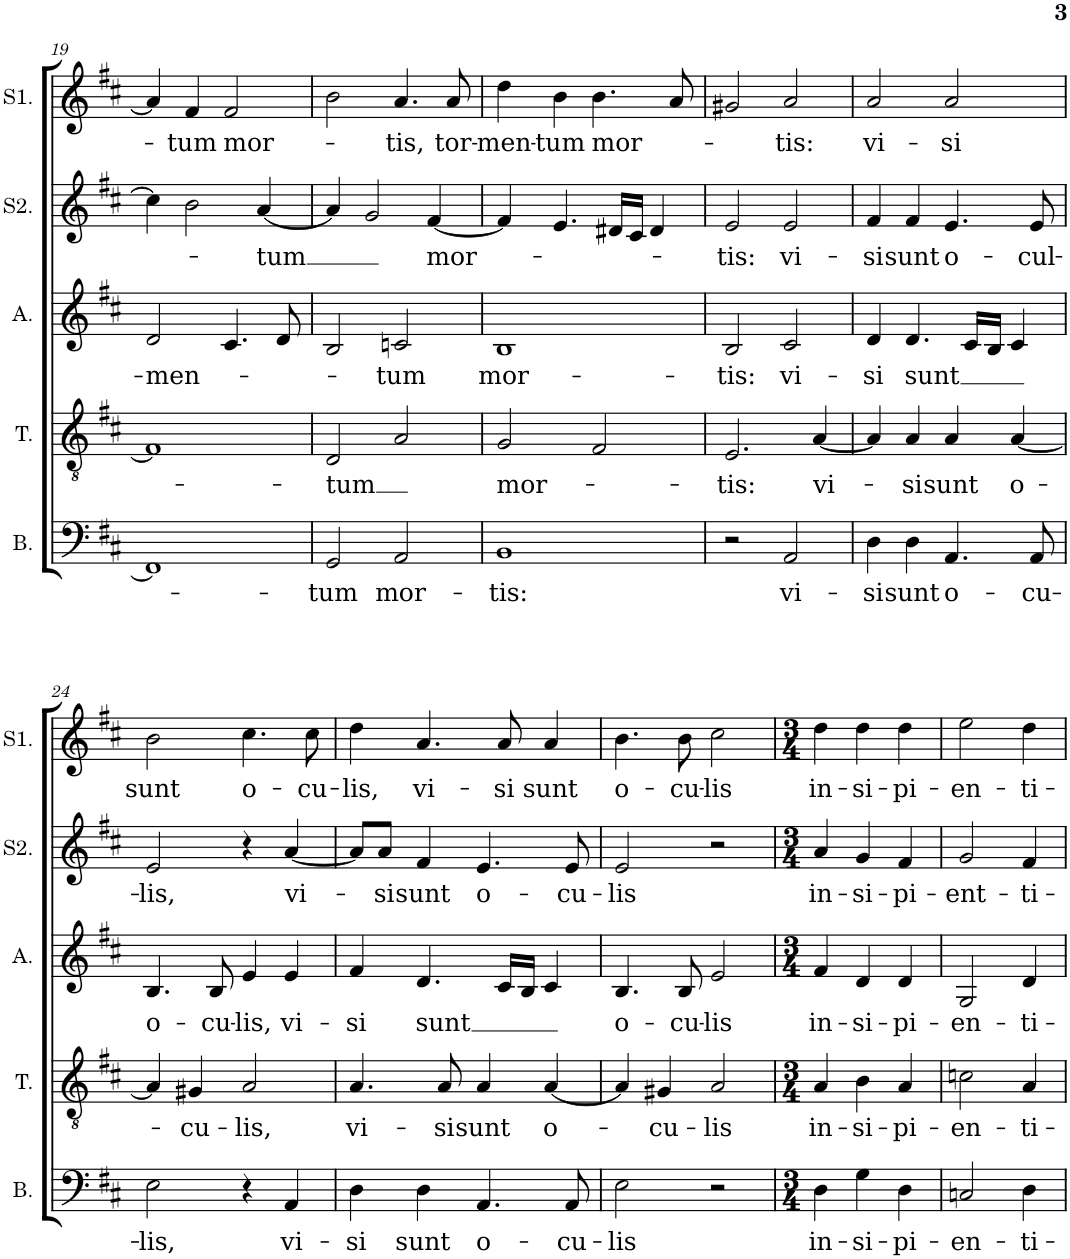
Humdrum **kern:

**kern	**text	**kern	**text	**kern	**text	**kern	**text	**kern	**text
*part5	*part5	*part4	*part4	*part3	*part3	*part2	*part2	*part1	*part1
*staff5	*staff5	*staff4	*staff4	*staff3	*staff3	*staff2	*staff2	*staff1	*staff1
*I"Bass	*	*I"Tenor	*	*I"Alto	*	*I"Soprano	*	*I"Soprano1	*
*I'B.	*	*I'T.	*	*I'A.	*	*I'S2.	*	*I'S1.	*
!!LO:PB:g=z
*clefF4	*	*clefGv2	*	*clefG2	*	*clefG2	*	*clefG2	*
*k[f#c#]	*	*k[f#c#]	*	*k[f#c#]	*	*k[f#c#]	*	*k[f#c#]	*
*D:	*	*D:	*	*D:	*	*D:	*	*D:	*
*M4/4	*	*M4/4	*	*M4/4	*	*M4/4	*	*M4/4	*
=19	=19	=19	=19	=19	=19	=19	=19	=19	=19
!	!	!	!	!	!LO:LY:b	!	!	!	!
1FF#]	.	1F#]	.	2d/	-men-	4cc#\]	.	4a/]	.
!	!	!	!	!	!	!	!	!	!LO:LY:b
.	.	.	.	.	.	2b\	.	4f#/	-tum
!	!	!	!	!	!	!	!	!	!LO:LY:b
.	.	.	.	4.c#/	.	.	.	2f#/	mor-
!	!	!	!	!	!	!	!LO:LY:b	!	!
.	.	.	.	.	.	[4a/	-tum	.	.
.	.	.	.	8d/	.	.	.	.	.
=20	=20	=20	=20	=20	=20	=20	=20	=20	=20
!	!LO:LY:b	!	!LO:LY:b	!	!	!	!	!	!
2GG/	-tum	2D/	-tum	2B/	.	4a/]	.	2b\	.
.	.	.	.	.	.	2g/	.	.	.
!	!LO:LY:b	!	!	!	!LO:LY:b	!	!	!	!LO:LY:b
2AA/	mor-	2A/	.	2cn/	-tum	.	.	4.a/	-tis,
!	!	!	!	!	!	!	!LO:LY:b	!	!
.	.	.	.	.	.	[4f#/	mor-	.	.
!	!	!	!	!	!	!	!	!	!LO:LY:b
.	.	.	.	.	.	.	.	8a/	tor-
=21	=21	=21	=21	=21	=21	=21	=21	=21	=21
!	!LO:LY:b	!	!LO:LY:b	!	!LO:LY:b	!	!	!	!LO:LY:b
1BB	-tis:	2G/	mor-	1B	mor-	4f#/]	.	4dd\	-men-
!	!	!	!	!	!	!	!	!	!LO:LY:b
.	.	.	.	.	.	4.e/	.	4b\	-tum
!	!	!	!	!	!	!	!	!	!LO:LY:b
.	.	2F#/	.	.	.	.	.	4.b\	mor-
.	.	.	.	.	.	16d#X/LL	.	.	.
.	.	.	.	.	.	16c#/JJ	.	.	.
.	.	.	.	.	.	4d#/	.	.	.
.	.	.	.	.	.	.	.	8a/	.
=22	=22	=22	=22	=22	=22	=22	=22	=22	=22
!	!	!	!LO:LY:b	!	!LO:LY:b	!	!LO:LY:b	!	!
2r	.	2.E/	-tis:	2B/	-tis:	2e/	-tis:	2g#X/	.
!	!LO:LY:b	!	!	!	!LO:LY:b	!	!LO:LY:b	!	!LO:LY:b
2AA/	vi-	.	.	2c#/	vi-	2e/	vi-	2a/	-tis:
!	!	!	!LO:LY:b	!	!	!	!	!	!
.	.	[4A/	vi-	.	.	.	.	.	.
=23	=23	=23	=23	=23	=23	=23	=23	=23	=23
!	!LO:LY:b	!	!	!	!LO:LY:b	!	!LO:LY:b	!	!LO:LY:b
4D\	-si	4A/]	.	4d/	-si	4f#/	-si	2a/	vi-
!	!LO:LY:b	!	!LO:LY:b	!	!LO:LY:b	!	!LO:LY:b	!	!
4D\	sunt	4A/	-si	4.d/	sunt	4f#/	sunt	.	.
!	!LO:LY:b	!	!LO:LY:b	!	!	!	!LO:LY:b	!	!LO:LY:b
4.AA/	o-	4A/	sunt	.	.	4.e/	o-	2a/	-si
.	.	.	.	16c#/LL	.	.	.	.	.
.	.	.	.	16B/JJ	.	.	.	.	.
!	!	!	!LO:LY:b	!	!	!	!	!	!
.	.	[4A/	o-	4c#/	.	.	.	.	.
!	!LO:LY:b	!	!	!	!	!	!LO:LY:b	!	!
8AA/	-cu-	.	.	.	.	8e/	-cul-	.	.
!!LO:LB:g=z
=24	=24	=24	=24	=24	=24	=24	=24	=24	=24
!	!LO:LY:b	!	!	!	!LO:LY:b	!	!LO:LY:b	!	!LO:LY:b
2E\	-lis,	4A/]	.	4.B/	o-	2e/	-lis,	2b\	sunt
!	!	!	!LO:LY:b	!	!	!	!	!	!
.	.	4G#X/	-cu-	.	.	.	.	.	.
!	!	!	!	!	!LO:LY:b	!	!	!	!
.	.	.	.	8B/	-cu-	.	.	.	.
!	!	!	!LO:LY:b	!	!LO:LY:b	!	!	!	!LO:LY:b
4r	.	2A/	-lis,	4e/	-lis,	4r	.	4.cc#\	o-
!	!LO:LY:b	!	!	!	!LO:LY:b	!	!LO:LY:b	!	!
4AA/	vi-	.	.	4e/	vi-	[4a/	vi-	.	.
!	!	!	!	!	!	!	!	!	!LO:LY:b
.	.	.	.	.	.	.	.	8cc#\	-cu-
=25	=25	=25	=25	=25	=25	=25	=25	=25	=25
!	!LO:LY:b	!	!LO:LY:b	!	!LO:LY:b	!	!	!	!LO:LY:b
4D\	-si	4.A/	vi-	4f#/	-si	8a/L]	.	4dd\	-lis,
!	!	!	!	!	!	!	!LO:LY:b	!	!
.	.	.	.	.	.	8a/J	-si	.	.
!	!LO:LY:b	!	!	!	!LO:LY:b	!	!LO:LY:b	!	!LO:LY:b
4D\	sunt	.	.	4.d/	sunt	4f#/	sunt	4.a/	vi-
!	!	!	!LO:LY:b	!	!	!	!	!	!
.	.	8A/	-si	.	.	.	.	.	.
!	!LO:LY:b	!	!LO:LY:b	!	!	!	!LO:LY:b	!	!
4.AA/	o-	4A/	sunt	.	.	4.e/	o-	.	.
!	!	!	!	!	!	!	!	!	!LO:LY:b
.	.	.	.	16c#/LL	.	.	.	8a/	-si
.	.	.	.	16B/JJ	.	.	.	.	.
!	!	!	!LO:LY:b	!	!	!	!	!	!LO:LY:b
.	.	[4A/	o-	4c#/	.	.	.	4a/	sunt
!	!LO:LY:b	!	!	!	!	!	!LO:LY:b	!	!
8AA/	-cu-	.	.	.	.	8e/	-cu-	.	.
=26	=26	=26	=26	=26	=26	=26	=26	=26	=26
!	!LO:LY:b	!	!	!	!LO:LY:b	!	!LO:LY:b	!	!LO:LY:b
2E\	-lis	4A/]	.	4.B/	o-	2e/	-lis	4.b\	o-
!	!	!	!LO:LY:b	!	!	!	!	!	!
.	.	4G#X/	-cu-	.	.	.	.	.	.
!	!	!	!	!	!LO:LY:b	!	!	!	!LO:LY:b
.	.	.	.	8B/	-cu-	.	.	8b\	-cu-
!	!	!	!LO:LY:b	!	!LO:LY:b	!	!	!	!LO:LY:b
2r	.	2A/	-lis	2e/	-lis	2r	.	2cc#\	-lis
=27	=27	=27	=27	=27	=27	=27	=27	=27	=27
*M3/4	*	*M3/4	*	*M3/4	*	*M3/4	*	*M3/4	*
!	!LO:LY:b	!	!LO:LY:b	!	!LO:LY:b	!	!LO:LY:b	!	!LO:LY:b
4D\	in-	4A/	in-	4f#/	in-	4a/	in-	4dd\	in-
!	!LO:LY:b	!	!LO:LY:b	!	!LO:LY:b	!	!LO:LY:b	!	!LO:LY:b
4G\	-si-	4B\	-si-	4d/	-si-	4g/	-si-	4dd\	-si-
!	!LO:LY:b	!	!LO:LY:b	!	!LO:LY:b	!	!LO:LY:b	!	!LO:LY:b
4D\	-pi-	4A/	-pi-	4d/	-pi-	4f#/	-pi-	4dd\	-pi-
=28	=28	=28	=28	=28	=28	=28	=28	=28	=28
!	!LO:LY:b	!	!LO:LY:b	!	!LO:LY:b	!	!LO:LY:b	!	!LO:LY:b
2Cn/	-en-	2cn\	-en-	2G/	-en-	2g/	-ent-	2ee\	-en-
!	!LO:LY:b	!	!LO:LY:b	!	!LO:LY:b	!	!LO:LY:b	!	!LO:LY:b
4D\	-ti-	4A/	-ti-	4d/	-ti-	4f#/	-ti-	4dd\	-ti-
=	=	=	=	=	=	=	=	=	=
*-	*-	*-	*-	*-	*-	*-	*-	*-	*-
